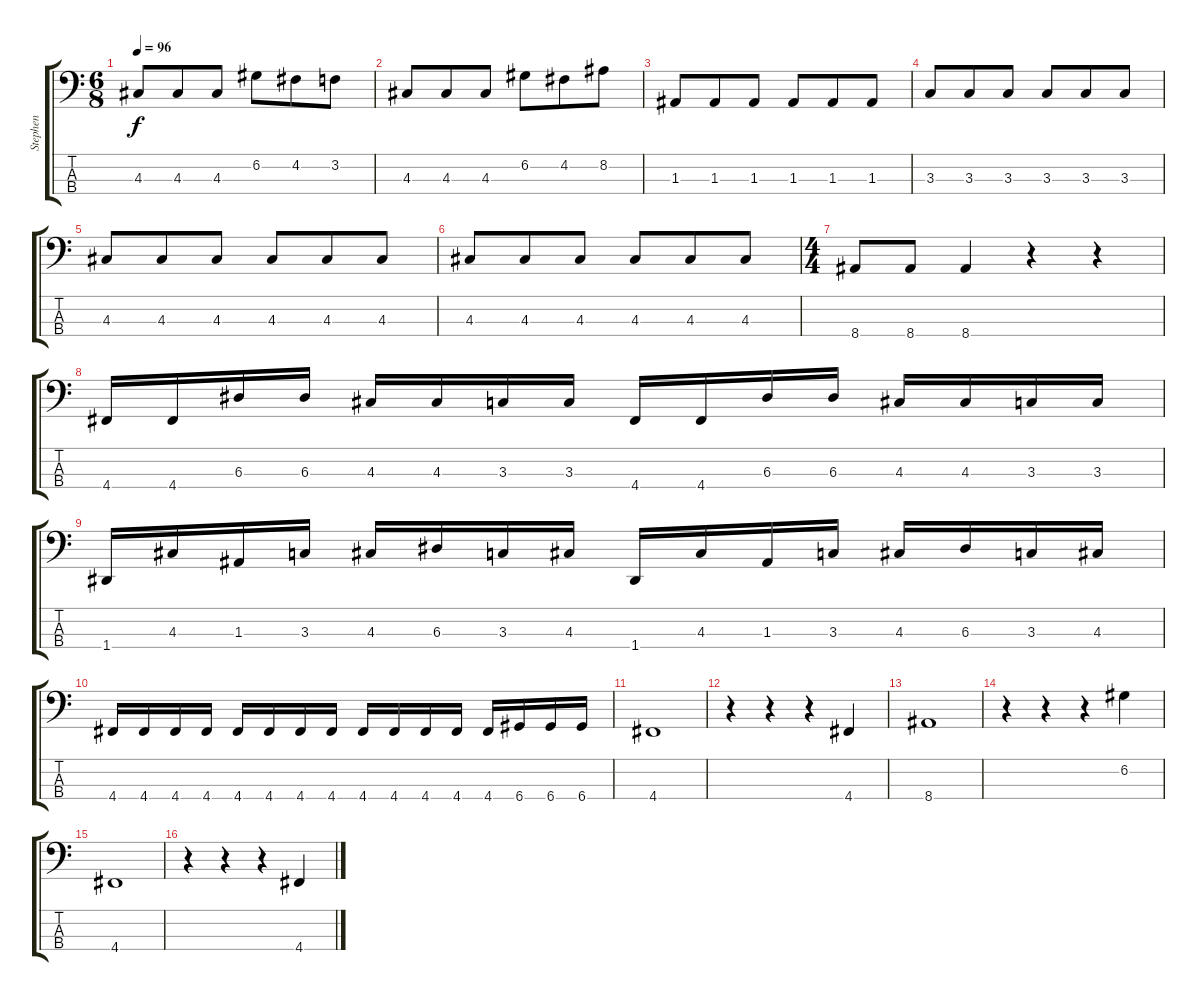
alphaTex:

\track ("Stephen" "Stephen") {instrument electricbasspick}
\staff {score tabs}
\tuning (G2 D2 A1 D1) {hide}
\ts (6 8)
\tempo 96
\clef f4
\ks c
4.3.8{dy f} 4.3.8 4.3.8 6.2.8 4.2.8 3.2.8 |
4.3.8 4.3.8 4.3.8 6.2.8 4.2.8 8.2.8 |
1.3.8 1.3.8 1.3.8 1.3.8 1.3.8 1.3.8 |
3.3.8 3.3.8 3.3.8 3.3.8 3.3.8 3.3.8 |
4.3.8 4.3.8 4.3.8 4.3.8 4.3.8 4.3.8 |
4.3.8 4.3.8 4.3.8 4.3.8 4.3.8 4.3.8 |
\ts (4 4)
8.4.8 8.4.8 8.4.4 r.4 r.4 |
4.4.16 4.4.16 6.3.16 6.3.16 4.3.16 4.3.16 3.3.16 3.3.16 4.4.16 4.4.16 6.3.16 6.3.16 4.3.16 4.3.16 3.3.16 3.3.16 |
1.4.16 4.3.16 1.3.16 3.3.16 4.3.16 6.3.16 3.3.16 4.3.16 1.4.16 4.3.16 1.3.16 3.3.16 4.3.16 6.3.16 3.3.16 4.3.16 |
4.4.16 4.4.16 4.4.16 4.4.16 4.4.16 4.4.16 4.4.16 4.4.16 4.4.16 4.4.16 4.4.16 4.4.16 4.4.16 6.4.16 6.4.16 6.4.16 |
4.4.1 |
r.4 r.4 r.4 4.4.4 |
8.4.1 |
r.4 r.4 r.4 6.2.4 |
4.4.1 |
r.4 r.4 r.4 4.4.4
